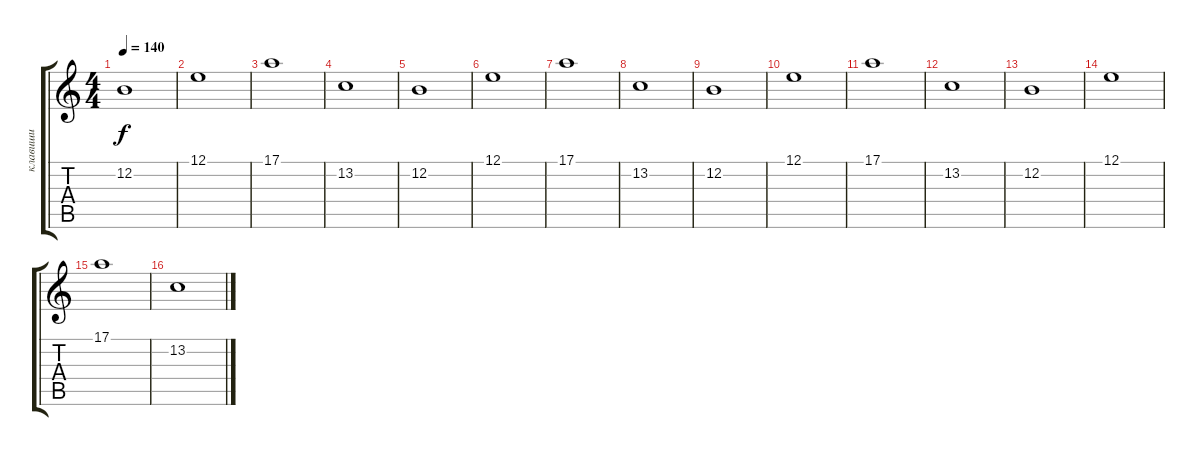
\track ("клавиши" "клавиши") {instrument electricgrandpiano}
\staff {score tabs}
\tuning (E4 B3 G3 D3 A2 E2) {hide}
\ts (4 4)
\tempo 140
\clef g2
\ks c
12.2.1{dy f} |
12.1.1{instrument glockenspiel} |
17.1.1 |
13.2.1 |
12.2.1 |
12.1.1{instrument glockenspiel} |
17.1.1 |
13.2.1 |
12.2.1 |
12.1.1{instrument glockenspiel} |
17.1.1 |
13.2.1 |
12.2.1 |
12.1.1{instrument glockenspiel} |
17.1.1 |
13.2.1
